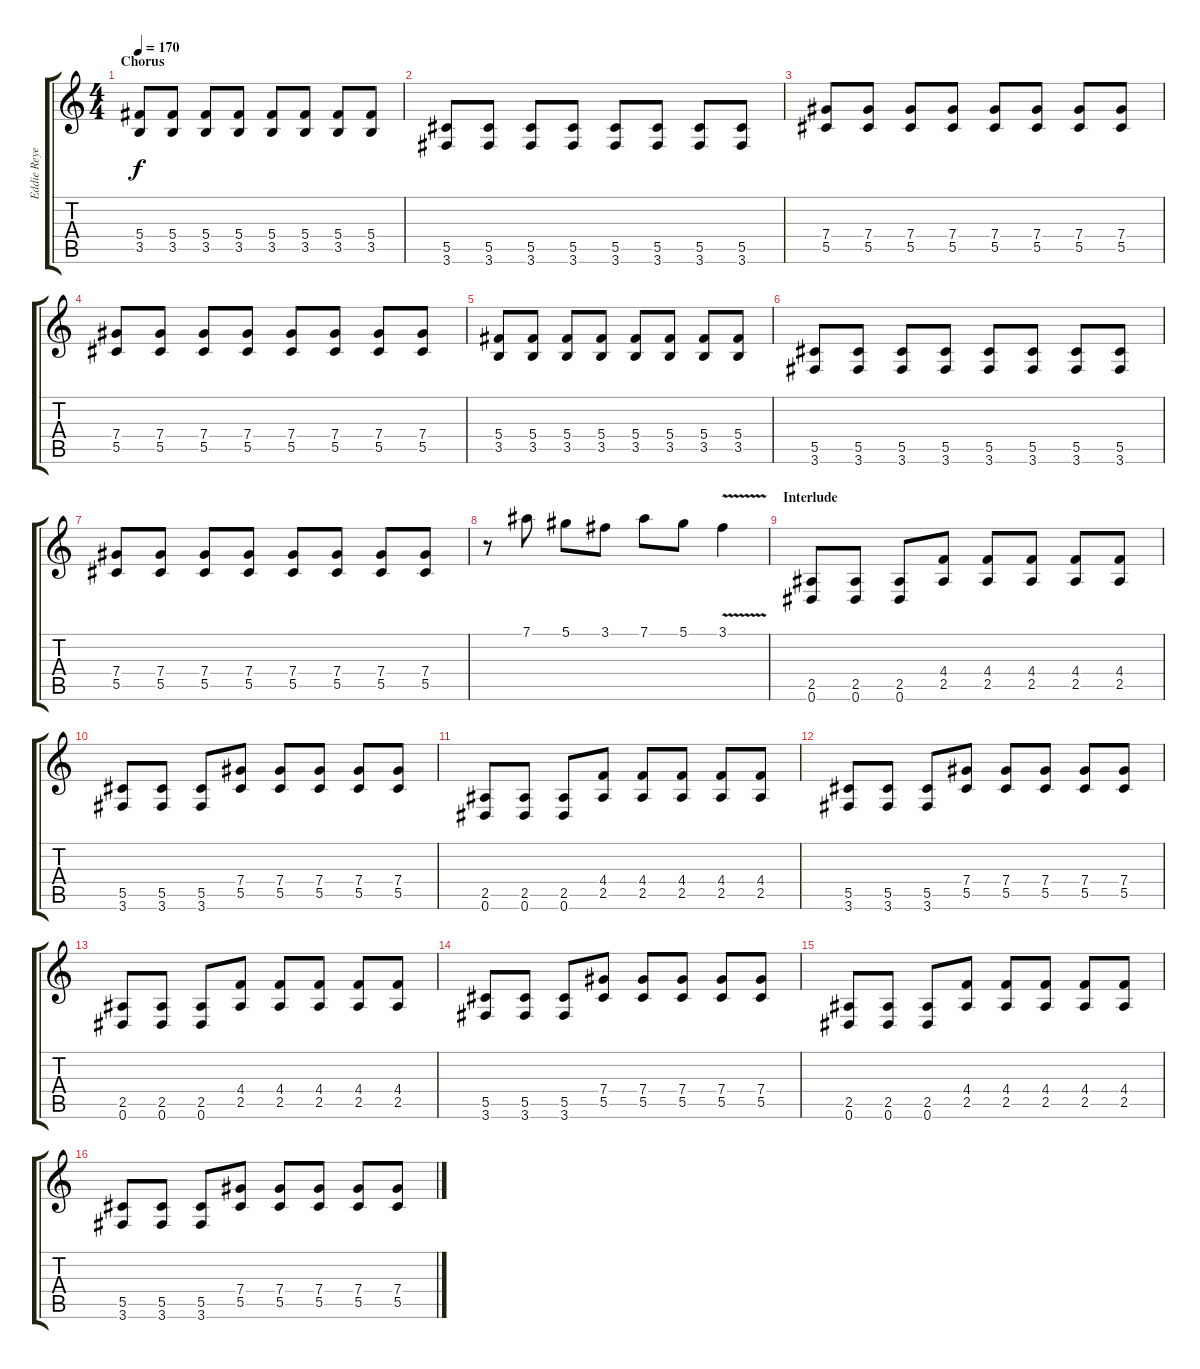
\track ("Eddie Reyes - Guitar" "Eddie Reye") {instrument distortionguitar}
\staff {score tabs}
\tuning (Eb4 Bb3 Gb3 Db3 Ab2 Eb2) {hide}
\ts (4 4)
\section ("" "Chorus")
\tempo 170
\clef g2
\ks c
(5.4 3.5).8{dy f} (5.4 3.5).8 (5.4 3.5).8 (5.4 3.5).8 (5.4 3.5).8 (5.4 3.5).8 (5.4 3.5).8 (5.4 3.5).8 |
(5.5 3.6).8 (5.5 3.6).8 (5.5 3.6).8 (5.5 3.6).8 (5.5 3.6).8 (5.5 3.6).8 (5.5 3.6).8 (5.5 3.6).8 |
(7.4 5.5).8 (7.4 5.5).8 (7.4 5.5).8 (7.4 5.5).8 (7.4 5.5).8 (7.4 5.5).8 (7.4 5.5).8 (7.4 5.5).8 |
(7.4 5.5).8 (7.4 5.5).8 (7.4 5.5).8 (7.4 5.5).8 (7.4 5.5).8 (7.4 5.5).8 (7.4 5.5).8 (7.4 5.5).8 |
(5.4 3.5).8 (5.4 3.5).8 (5.4 3.5).8 (5.4 3.5).8 (5.4 3.5).8 (5.4 3.5).8 (5.4 3.5).8 (5.4 3.5).8 |
(5.5 3.6).8 (5.5 3.6).8 (5.5 3.6).8 (5.5 3.6).8 (5.5 3.6).8 (5.5 3.6).8 (5.5 3.6).8 (5.5 3.6).8 |
(7.4 5.5).8 (7.4 5.5).8 (7.4 5.5).8 (7.4 5.5).8 (7.4 5.5).8 (7.4 5.5).8 (7.4 5.5).8 (7.4 5.5).8 |
r.8 7.1.8 5.1.8 3.1.8 7.1.8 5.1.8 3.1{v}.4 |
\section ("" "Interlude")
(2.5 0.6).8 (2.5 0.6).8 (2.5 0.6).8 (4.4 2.5).8 (4.4 2.5).8 (4.4 2.5).8 (4.4 2.5).8 (4.4 2.5).8 |
(5.5 3.6).8 (5.5 3.6).8 (5.5 3.6).8 (7.4 5.5).8 (7.4 5.5).8 (7.4 5.5).8 (7.4 5.5).8 (7.4 5.5).8 |
(2.5 0.6).8 (2.5 0.6).8 (2.5 0.6).8 (4.4 2.5).8 (4.4 2.5).8 (4.4 2.5).8 (4.4 2.5).8 (4.4 2.5).8 |
(5.5 3.6).8 (5.5 3.6).8 (5.5 3.6).8 (7.4 5.5).8 (7.4 5.5).8 (7.4 5.5).8 (7.4 5.5).8 (7.4 5.5).8 |
(2.5 0.6).8 (2.5 0.6).8 (2.5 0.6).8 (4.4 2.5).8 (4.4 2.5).8 (4.4 2.5).8 (4.4 2.5).8 (4.4 2.5).8 |
(5.5 3.6).8 (5.5 3.6).8 (5.5 3.6).8 (7.4 5.5).8 (7.4 5.5).8 (7.4 5.5).8 (7.4 5.5).8 (7.4 5.5).8 |
(2.5 0.6).8 (2.5 0.6).8 (2.5 0.6).8 (4.4 2.5).8 (4.4 2.5).8 (4.4 2.5).8 (4.4 2.5).8 (4.4 2.5).8 |
(5.5 3.6).8 (5.5 3.6).8 (5.5 3.6).8 (7.4 5.5).8 (7.4 5.5).8 (7.4 5.5).8 (7.4 5.5).8 (7.4 5.5).8
